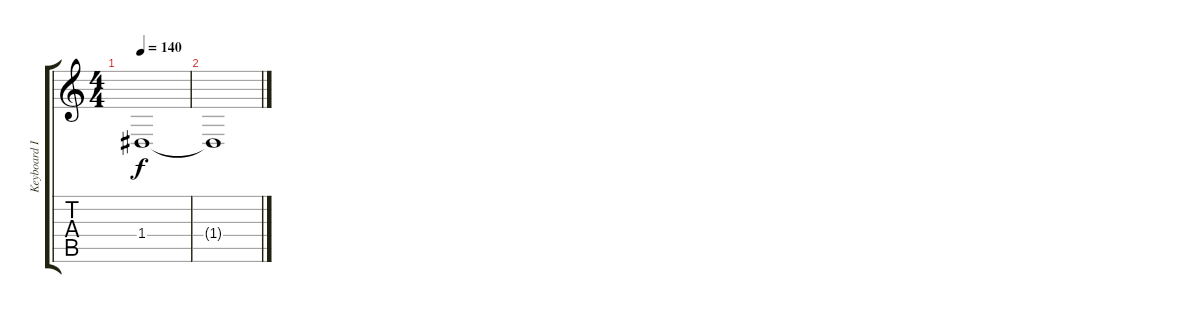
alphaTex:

\track ("Keyboard II" "Keyboard I") {instrument synthstrings1}
\staff {score tabs}
\tuning (E4 B3 G3 D3 A2 E2) {hide}
\ts (4 4)
\tempo 140
\clef g2
\ks c
1.4.1{dy f} |
1.4{t}.1
